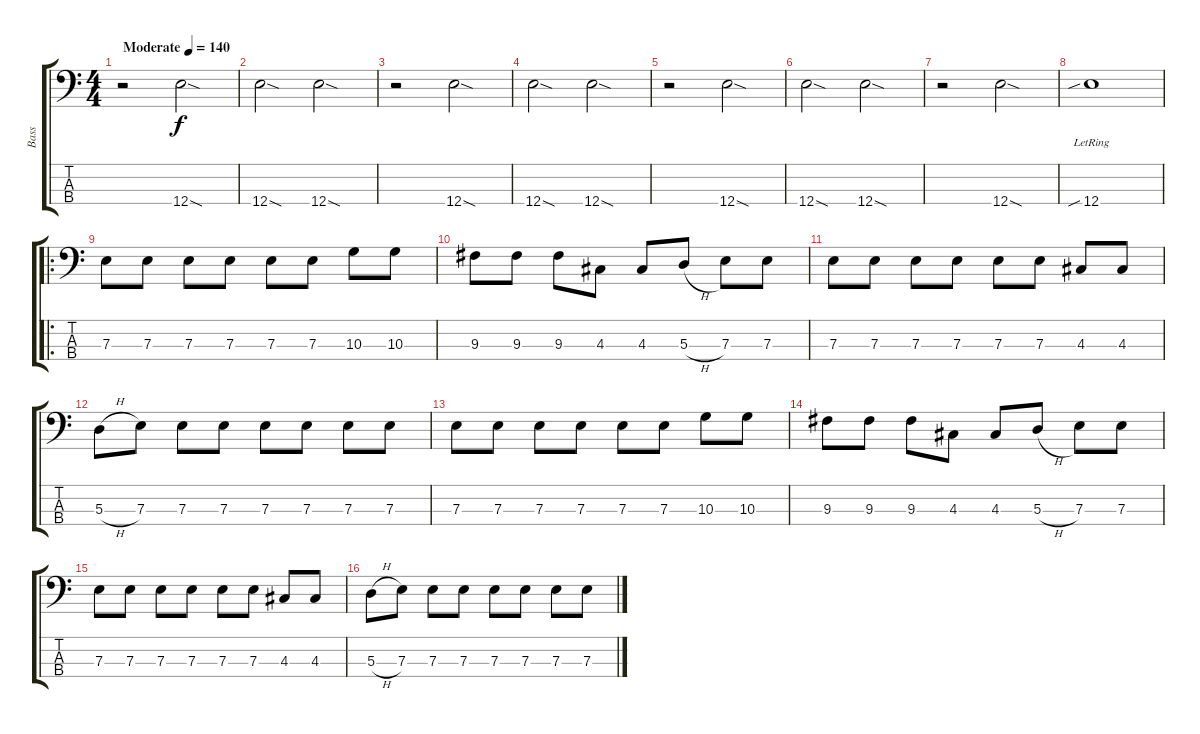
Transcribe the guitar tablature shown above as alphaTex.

\track ("Bass" "Bass") {instrument electricbasspick}
\staff {score tabs}
\tuning (G2 D2 A1 E1) {hide}
\ts (4 4)
\tempo (140 "Moderate")
\clef f4
\ks c
r.2{dy f instrument electricbasspick} 12.4{sod}.2 |
12.4{sod}.2 12.4{sod}.2 |
r.2 12.4{sod}.2 |
12.4{sod}.2 12.4{sod}.2 |
r.2 12.4{sod}.2 |
12.4{sod}.2 12.4{sod}.2 |
r.2 12.4{sod}.2 |
12.4{sib lr}.1 |
\ro
7.3.8 7.3.8 7.3.8 7.3.8 7.3.8 7.3.8 10.3.8 10.3.8 |
9.3.8 9.3.8 9.3.8 4.3.8 4.3.8 5.3{h}.8 7.3.8 7.3.8 |
7.3.8 7.3.8 7.3.8 7.3.8 7.3.8 7.3.8 4.3.8 4.3.8 |
5.3{h}.8 7.3.8 7.3.8 7.3.8 7.3.8 7.3.8 7.3.8 7.3.8 |
7.3.8 7.3.8 7.3.8 7.3.8 7.3.8 7.3.8 10.3.8 10.3.8 |
9.3.8 9.3.8 9.3.8 4.3.8 4.3.8 5.3{h}.8 7.3.8 7.3.8 |
7.3.8 7.3.8 7.3.8 7.3.8 7.3.8 7.3.8 4.3.8 4.3.8 |
5.3{h}.8 7.3.8 7.3.8 7.3.8 7.3.8 7.3.8 7.3.8 7.3.8
